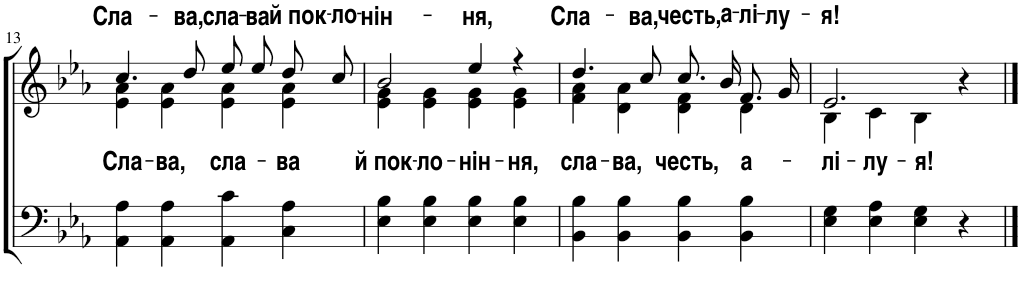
**kern	**kern	**text	**text
*part2	*part1	*part1	*part1
*staff2	*staff1	*staff1	*staff1
*I"Бас	*I"Сопрано	*	*
!!LO:PB:g=z
*clefF4	*clefG2	*	*
*k[b-e-a-]	*k[b-e-a-]	*	*
*M4/4	*M4/4	*	*
=13	=13	=13	=13
!	!	!LO:LY:a	!
*	*^	*	*
!	!	!	!	!LO:LY:b
4AA-\ 4A-\	4.cc/	4e-\ 4a-\	.	Сла-
!	!	!	!	!LO:LY:b
4AA-\ 4A-\	.	4e-\ 4a-\	.	-ва,
!	!	!	!LO:LY:a	!
.	8dd/	.	-ва,	.
!	!	!	!LO:LY:a	!
!	!	!	!	!LO:LY:b
4AA-\ 4c\	8ee-/L	4e-\ 4a-\	.	сла-
!	!	!	!LO:LY:a	!
.	8ee-/J	.	-ва	.
!	!	!	!LO:LY:a	!
!	!	!	!	!LO:LY:b
4C\ 4A-\	8dd/L	4e-\ 4a-\	.	-ва
!	!	!	!LO:LY:a	!
.	8cc/J	.	-ло-	.
=14	=14	=14	=14	=14
!	!	!	!LO:LY:a	!
!	!	!	!	!LO:LY:b
4E-\ 4B-\	2b-/	4e-\ 4g\	.	й пок-
!	!	!	!	!LO:LY:b
4E-\ 4B-\	.	4e-\ 4g\	.	-ло-
!	!	!	!LO:LY:a	!
!	!	!	!	!LO:LY:b
4E-\ 4B-\	4ee-/	4e-\ 4g\	.	-нін-
!	!	!	!	!LO:LY:b
4E-\ 4B-\	4r	4e-\ 4g\	.	-ня,
=15	=15	=15	=15	=15
!	!	!	!LO:LY:a	!
!	!	!	!	!LO:LY:b
4BB-\ 4B-\	4.dd/	4f\ 4a-\	.	сла-
!	!	!	!	!LO:LY:b
4BB-\ 4B-\	.	4d\ 4a-\	.	-ва,
!	!	!	!LO:LY:a	!
.	8cc/	.	-ва,	.
!	!	!	!LO:LY:a	!
!	!	!	!	!LO:LY:b
4BB-\ 4B-\	8.cc/L	4d\ 4f\	.	честь,
!	!	!	!LO:LY:a	!
.	16b-/Jk	.	а-	.
!	!	!	!LO:LY:a	!
!	!	!	!	!LO:LY:b
4BB-\ 4B-\	8.f/L	4d\	.	а-
!	!	!	!LO:LY:a	!
.	16g/Jk	.	-лу-	.
=16	=16	=16	=16	=16
!	!	!	!LO:LY:a	!
!	!	!	!	!LO:LY:b
4E-\ 4G\	2.e-/	4B-\	.	-лі-
!	!	!	!	!LO:LY:b
4E-\ 4A-\	.	4c\	.	-лу-
!	!	!	!	!LO:LY:b
4E-\ 4G\	.	4B-\	.	-я!
4r	4r	4ryy	.	.
*	*v	*v	*	*
==	==	==	==
*-	*-	*-	*-
